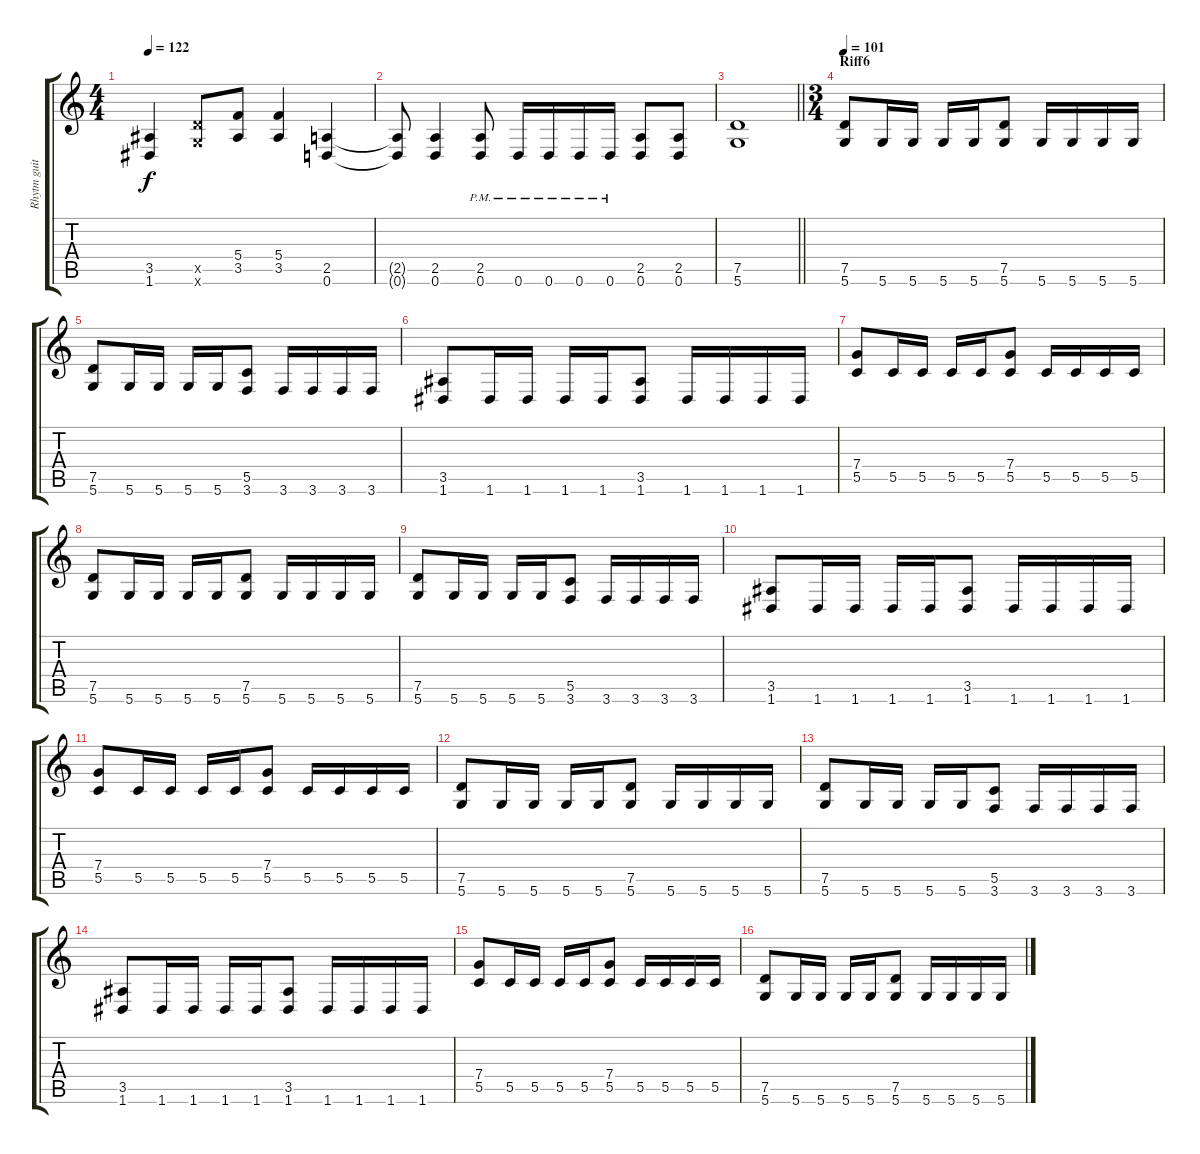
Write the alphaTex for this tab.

\track ("Rhytm guitar" "Rhytm guit") {instrument distortionguitar}
\staff {score tabs}
\tuning (D4 A3 F3 C3 G2 D2) {hide}
\ts (4 4)
\tempo 122
\clef g2
\ks c
(3.5 1.6).4{dy f} (7.5{x} 5.6{x}).8 (5.4 3.5).8 (5.4 3.5).4 (2.5 0.6).4 |
(2.5{t} 0.6{t}).8 (2.5 0.6).4 (2.5{pm} 0.6{pm}).8 0.6{pm}.16 0.6{pm}.16 0.6{pm}.16 0.6{pm}.16 (2.5 0.6).8 (2.5 0.6).8 |
\barLineRight lightlight
(7.5 5.6).1 |
\ts (3 4)
\section ("" "Riff6")
\tempo 101
(7.5 5.6).8 5.6.16 5.6.16 5.6.16 5.6.16 (7.5 5.6).8 5.6.16 5.6.16 5.6.16 5.6.16 |
(7.5 5.6).8 5.6.16 5.6.16 5.6.16 5.6.16 (5.5 3.6).8 3.6.16 3.6.16 3.6.16 3.6.16 |
(3.5 1.6).8 1.6.16 1.6.16 1.6.16 1.6.16 (3.5 1.6).8 1.6.16 1.6.16 1.6.16 1.6.16 |
(7.4 5.5).8 5.5.16 5.5.16 5.5.16 5.5.16 (7.4 5.5).8 5.5.16 5.5.16 5.5.16 5.5.16 |
(7.5 5.6).8 5.6.16 5.6.16 5.6.16 5.6.16 (7.5 5.6).8 5.6.16 5.6.16 5.6.16 5.6.16 |
(7.5 5.6).8 5.6.16 5.6.16 5.6.16 5.6.16 (5.5 3.6).8 3.6.16 3.6.16 3.6.16 3.6.16 |
(3.5 1.6).8 1.6.16 1.6.16 1.6.16 1.6.16 (3.5 1.6).8 1.6.16 1.6.16 1.6.16 1.6.16 |
(7.4 5.5).8 5.5.16 5.5.16 5.5.16 5.5.16 (7.4 5.5).8 5.5.16 5.5.16 5.5.16 5.5.16 |
(7.5 5.6).8 5.6.16 5.6.16 5.6.16 5.6.16 (7.5 5.6).8 5.6.16 5.6.16 5.6.16 5.6.16 |
(7.5 5.6).8 5.6.16 5.6.16 5.6.16 5.6.16 (5.5 3.6).8 3.6.16 3.6.16 3.6.16 3.6.16 |
(3.5 1.6).8 1.6.16 1.6.16 1.6.16 1.6.16 (3.5 1.6).8 1.6.16 1.6.16 1.6.16 1.6.16 |
(7.4 5.5).8 5.5.16 5.5.16 5.5.16 5.5.16 (7.4 5.5).8 5.5.16 5.5.16 5.5.16 5.5.16 |
(7.5 5.6).8 5.6.16 5.6.16 5.6.16 5.6.16 (7.5 5.6).8 5.6.16 5.6.16 5.6.16 5.6.16
